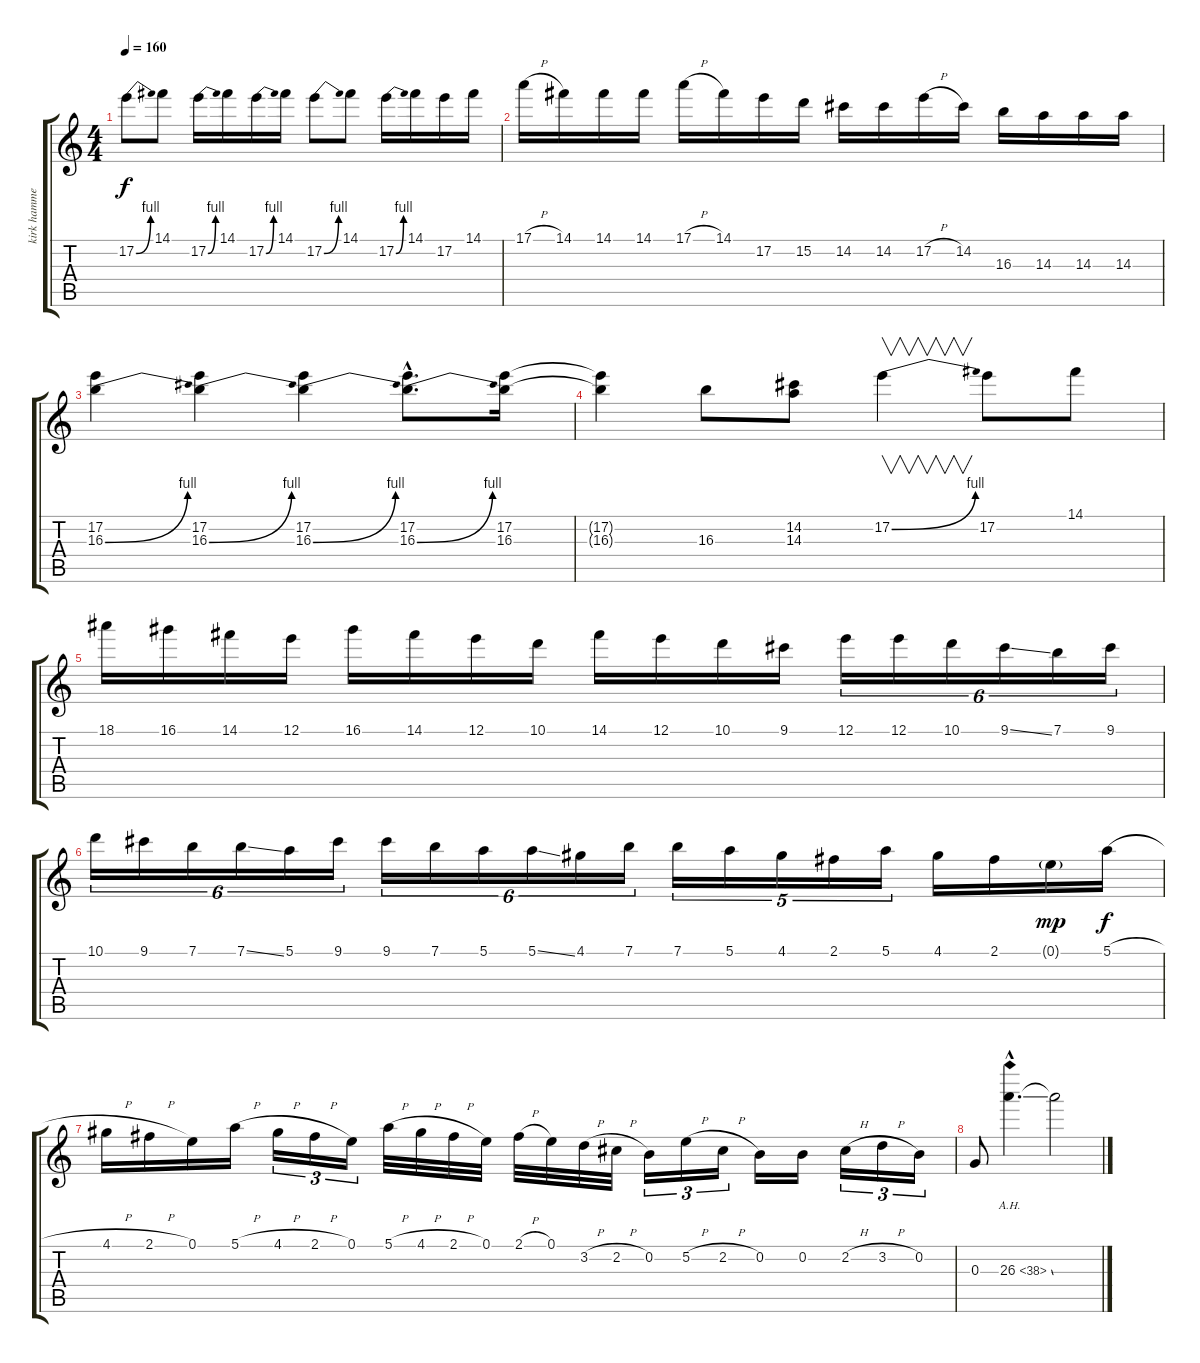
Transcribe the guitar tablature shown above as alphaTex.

\track ("kirk hammett" "kirk hamme") {instrument distortionguitar}
\staff {score tabs}
\tuning (E4 B3 G3 D3 A2 E2) {hide}
\ts (4 4)
\tempo 160
\clef g2
\ks c
17.2{be (bend 0 0 60 4)}.8{dy f} 14.1.8 17.2{be (bend 0 0 60 4)}.16 14.1.16 17.2{be (bend 0 0 60 4)}.16 14.1.16 17.2{be (bend 0 0 60 4)}.8 14.1.8 17.2{be (bend 0 0 60 4)}.16 14.1.16 17.2.16 14.1.16 |
17.1{h}.16 14.1.16 14.1.16 14.1.16 17.1{h}.16 14.1.16 17.2.16 15.2.16 14.2.16 14.2.16 17.2{h}.16 14.2.16 16.3.16 14.3.16 14.3.16 14.3.16 |
(17.2 16.3{be (bend 0 0 60 4)}).4 (17.2 16.3{be (bend 0 0 60 4)}).4 (17.2 16.3{be (bend 0 0 60 4)}).4 (17.2{hac} 16.3{be (bend 0 0 60 4) hac}).8{d} (17.2 16.3).16 |
(17.2{t} 16.3{t}).4 16.3.8 (14.2 14.3).8 17.2{be (bend 0 0 60 4)}.4{v} 17.2.8 14.1.8 |
18.1.16 16.1.16 14.1.16 12.1.16 16.1.16 14.1.16 12.1.16 10.1.16 14.1.16 12.1.16 10.1.16 9.1.16 12.1.16{tu (6 4)} 12.1.16{tu (6 4)} 10.1.16{tu (6 4)} 9.1{ss}.16{tu (6 4)} 7.1.16{tu (6 4)} 9.1.16{tu (6 4)} |
10.1.16{tu (6 4)} 9.1.16{tu (6 4)} 7.1.16{tu (6 4)} 7.1{ss}.16{tu (6 4)} 5.1.16{tu (6 4)} 9.1.16{tu (6 4)} 9.1.16{tu (6 4)} 7.1.16{tu (6 4)} 5.1.16{tu (6 4)} 5.1{ss}.16{tu (6 4)} 4.1.16{tu (6 4)} 7.1.16{tu (6 4)} 7.1.16{tu (5 4)} 5.1.16{tu (5 4)} 4.1.16{tu (5 4)} 2.1.16{tu (5 4)} 5.1.16{tu (5 4)} 4.1.16 2.1.16 0.1{g}.16{dy mp} 5.1{h}.16{dy f} |
4.1{h}.16 2.1{h}.16 0.1.16 5.1{h}.16 4.1{h}.16{tu (3 2)} 2.1{h}.16{tu (3 2)} 0.1.16{tu (3 2)} 5.1{h}.32 4.1{h}.32 2.1{h}.32 0.1.32 2.1{h}.32 0.1.32 3.2{h}.32 2.2{h}.32 0.2.16{tu (3 2)} 5.2{h}.16{tu (3 2)} 2.2{h}.16{tu (3 2)} 0.2.16 0.2.16 2.2{h}.16{tu (3 2)} 3.2{h}.16{tu (3 2)} 0.2.16{tu (3 2)} |
0.3.8 26.3{ah 12 ss hac}.4{d} 26.3{t}.2
